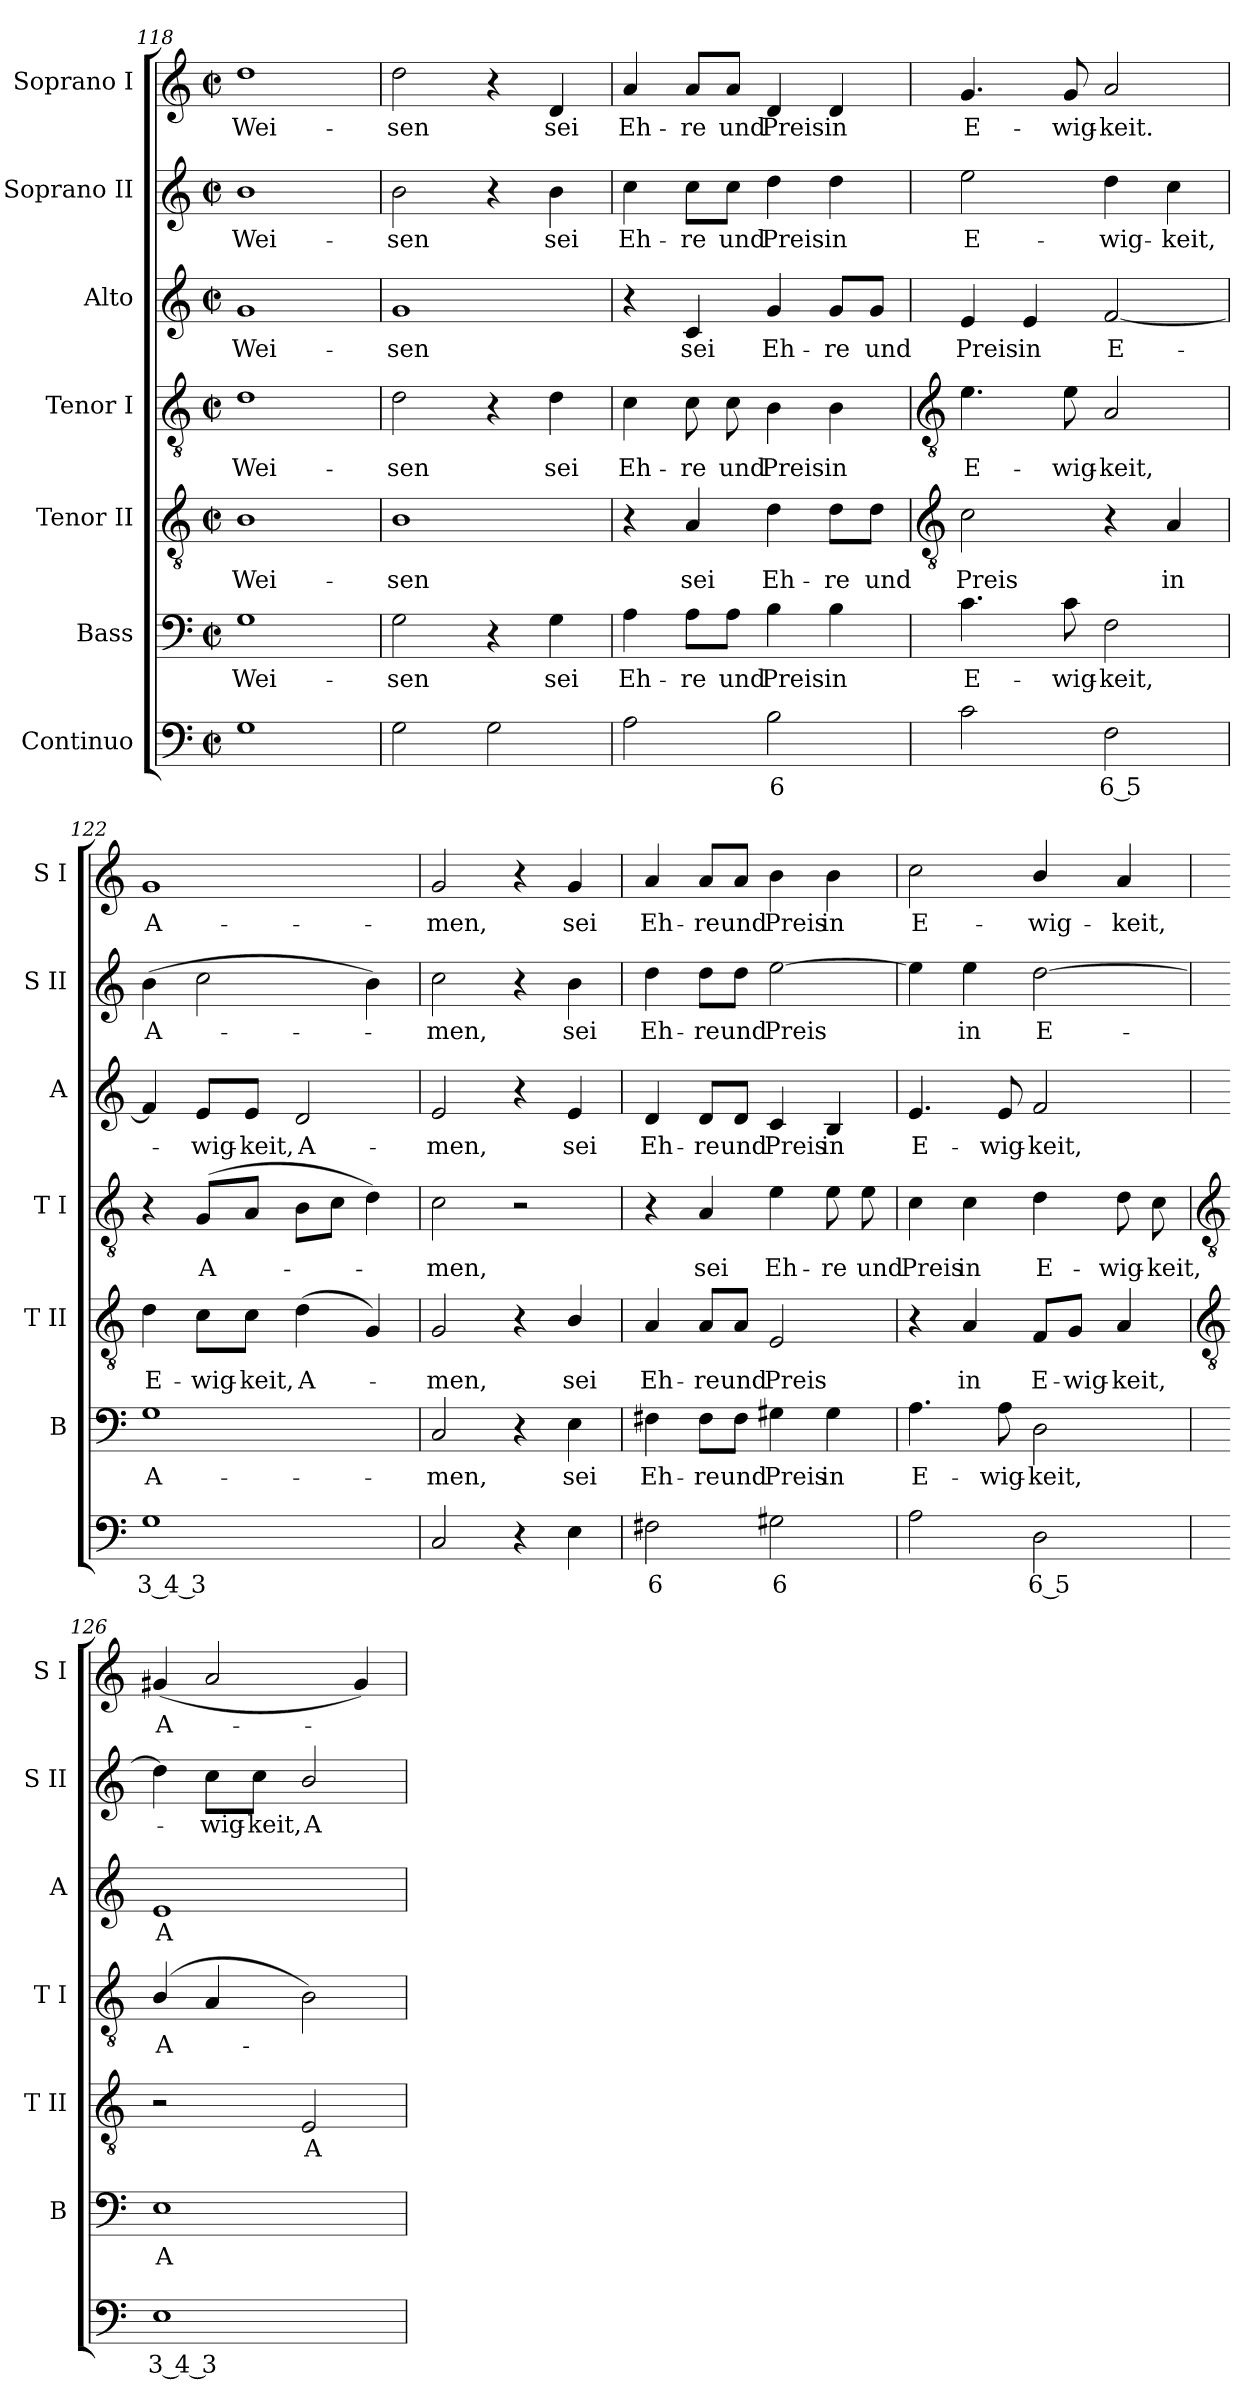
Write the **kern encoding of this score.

**kern	**text	**kern	**text	**kern	**text	**kern	**text	**kern	**text	**kern	**text	**kern	**text
*part7	*part7	*part6	*part6	*part5	*part5	*part4	*part4	*part3	*part3	*part2	*part2	*part1	*part1
*staff7	*staff7	*staff6	*staff6	*staff5	*staff5	*staff4	*staff4	*staff3	*staff3	*staff2	*staff2	*staff1	*staff1
*I"Continuo	*	*I"Bass	*	*I"Tenor II	*	*I"Tenor I	*	*I"Alto	*	*I"Soprano II	*	*I"Soprano I	*
*	*	*I'B	*	*I'T II	*	*I'T I	*	*I'A	*	*I'S II	*	*I'S I	*
*clefF4	*	*clefF4	*	*clefGv2	*	*clefGv2	*	*clefG2	*	*clefG2	*	*clefG2	*
*k[]	*	*k[]	*	*k[]	*	*k[]	*	*k[]	*	*k[]	*	*k[]	*
*C:	*	*C:	*	*C:	*	*C:	*	*C:	*	*C:	*	*C:	*
*M2/2	*	*M2/2	*	*M2/2	*	*M2/2	*	*M2/2	*	*M2/2	*	*M2/2	*
*met(c|)	*	*met(c|)	*	*met(c|)	*	*met(c|)	*	*met(c|)	*	*met(c|)	*	*met(c|)	*
=118	=118	=118	=118	=118	=118	=118	=118	=118	=118	=118	=118	=118	=118
!	!	!	!LO:LY:b	!	!LO:LY:b	!	!LO:LY:b	!	!LO:LY:b	!	!LO:LY:b	!	!LO:LY:b
1G	.	1G	Wei-	1B	Wei-	1d	Wei-	1g	Wei-	1b	Wei-	1dd	Wei-
=119	=119	=119	=119	=119	=119	=119	=119	=119	=119	=119	=119	=119	=119
!	!	!	!LO:LY:b	!	!LO:LY:b	!	!LO:LY:b	!	!LO:LY:b	!	!LO:LY:b	!	!LO:LY:b
2G	.	2G	-sen	1B	-sen	2d	-sen	1g	-sen	2b	-sen	2dd	-sen
2G	.	4r	.	.	.	4r	.	.	.	4r	.	4r	.
!	!	!	!LO:LY:b	!	!	!	!LO:LY:b	!	!	!	!LO:LY:b	!	!LO:LY:b
.	.	4G	sei	.	.	4d	sei	.	.	4b	sei	4d	sei
=120	=120	=120	=120	=120	=120	=120	=120	=120	=120	=120	=120	=120	=120
!	!	!	!LO:LY:b	!	!	!	!LO:LY:b	!	!	!	!LO:LY:b	!	!LO:LY:b
2A	.	4A	Eh-	4r	.	4c	Eh-	4r	.	4cc	Eh-	4a	Eh-
!	!	!	!LO:LY:b	!	!LO:LY:b	!	!LO:LY:b	!	!LO:LY:b	!	!LO:LY:b	!	!LO:LY:b
.	.	8A\L	-re	4A	sei	8c	-re	4c	sei	8cc\L	-re	8a/L	-re
!	!	!	!LO:LY:b	!	!	!	!LO:LY:b	!	!	!	!LO:LY:b	!	!LO:LY:b
.	.	8A\J	und	.	.	8c	und	.	.	8cc\J	und	8a/J	und
!	!LO:LY:b	!	!LO:LY:b	!	!LO:LY:b	!	!LO:LY:b	!	!LO:LY:b	!	!LO:LY:b	!	!LO:LY:b
2B	6	4B	Preis	4d	Eh-	4B	Preis	4g	Eh-	4dd	Preis	4d	Preis
!	!	!	!LO:LY:b	!	!LO:LY:b	!	!LO:LY:b	!	!LO:LY:b	!	!LO:LY:b	!	!LO:LY:b
.	.	4B	in	8d\L	-re	4B	in	8g/L	-re	4dd	in	4d	in
!	!	!	!	!	!LO:LY:b	!	!	!	!LO:LY:b	!	!	!	!
.	.	.	.	8d\J	und	.	.	8g/J	und	.	.	.	.
!!LO:LB:g=z
=121	=121	=121	=121	=121	=121	=121	=121	=121	=121	=121	=121	=121	=121
*	*	*	*	*clefGv2	*	*clefGv2	*	*	*	*	*	*	*
!	!	!	!LO:LY:b	!	!LO:LY:b	!	!LO:LY:b	!	!LO:LY:b	!	!LO:LY:b	!	!LO:LY:b
2c	.	4.c	E-	2c	Preis	4.e	E-	4e	Preis	2ee	E-	4.g	E-
!	!	!	!	!	!	!	!	!	!LO:LY:b	!	!	!	!
.	.	.	.	.	.	.	.	4e	in	.	.	.	.
!	!	!	!LO:LY:b	!	!	!	!LO:LY:b	!	!	!	!	!	!LO:LY:b
.	.	8c	-wig-	.	.	8e	-wig-	.	.	.	.	8g	-wig-
!	!LO:LY:b	!	!LO:LY:b	!	!	!	!LO:LY:b	!	!LO:LY:b	!	!LO:LY:b	!	!LO:LY:b
2F	6 5	2F	-keit,	4r	.	2A	-keit,	[2f	E-	4dd	-wig-	2a	-keit.
!	!	!	!	!	!LO:LY:b	!	!	!	!	!	!LO:LY:b	!	!
.	.	.	.	4A	in	.	.	.	.	4cc	-keit,	.	.
=122	=122	=122	=122	=122	=122	=122	=122	=122	=122	=122	=122	=122	=122
!	!LO:LY:b	!	!LO:LY:b	!	!LO:LY:b	!	!	!	!	!	!LO:LY:b	!	!LO:LY:b
1G	3 4 3	1G	A-	4d	E-	4r	.	4f]	.	(>4b	A-	1g	A-
!	!	!	!	!	!LO:LY:b	!	!LO:LY:b	!	!LO:LY:b	!	!	!	!
.	.	.	.	8c\L	-wig-	(>8GL	A-	8e/L	wig-	2cc	.	.	.
!	!	!	!	!	!LO:LY:b	!	!	!	!LO:LY:b	!	!	!	!
.	.	.	.	8c\J	-keit,	8AJ	.	8e/J	-keit,	.	.	.	.
!	!	!	!	!	!LO:LY:b	!	!	!	!LO:LY:b	!	!	!	!
.	.	.	.	(<4d	A-	8BL	.	2d	A-	.	.	.	.
.	.	.	.	.	.	8cJ	.	.	.	.	.	.	.
.	.	.	.	4G)	.	4d)	.	.	.	4b)	.	.	.
=123	=123	=123	=123	=123	=123	=123	=123	=123	=123	=123	=123	=123	=123
!	!	!	!LO:LY:b	!	!LO:LY:b	!	!LO:LY:b	!	!LO:LY:b	!	!LO:LY:b	!	!LO:LY:b
2C	.	2C	-men,	2G	men,	2c	men,	2e	-men,	2cc	men,	2g	-men,
4r	.	4r	.	4r	.	2r	.	4r	.	4r	.	4r	.
!	!	!	!LO:LY:b	!	!LO:LY:b	!	!	!	!LO:LY:b	!	!LO:LY:b	!	!LO:LY:b
4E	.	4E	sei	4B/	sei	.	.	4e	sei	4b	sei	4g	sei
=124	=124	=124	=124	=124	=124	=124	=124	=124	=124	=124	=124	=124	=124
!	!LO:LY:b	!	!LO:LY:b	!	!LO:LY:b	!	!	!	!LO:LY:b	!	!LO:LY:b	!	!LO:LY:b
2F#X	6	4F#X	Eh-	4A	Eh-	4r	.	4d	Eh-	4dd	Eh-	4a	Eh-
!	!	!	!LO:LY:b	!	!LO:LY:b	!	!LO:LY:b	!	!LO:LY:b	!	!LO:LY:b	!	!LO:LY:b
.	.	8F#\L	-re	8A/L	-re	4A	sei	8d/L	-re	8dd\L	-re	8a/L	-re
!	!	!	!LO:LY:b	!	!LO:LY:b	!	!	!	!LO:LY:b	!	!LO:LY:b	!	!LO:LY:b
.	.	8F#\J	und	8A/J	und	.	.	8d/J	und	8dd\J	und	8a/J	und
!	!LO:LY:b	!	!LO:LY:b	!	!LO:LY:b	!	!LO:LY:b	!	!LO:LY:b	!	!LO:LY:b	!	!LO:LY:b
2G#X	6	4G#X	Preis	2E	Preis	4e	Eh-	4c	Preis	[2ee	Preis	4b	Preis
!	!	!	!LO:LY:b	!	!	!	!LO:LY:b	!	!LO:LY:b	!	!	!	!LO:LY:b
.	.	4G#	in	.	.	8e	-re	4B	in	.	.	4b	in
!	!	!	!	!	!	!	!LO:LY:b	!	!	!	!	!	!
.	.	.	.	.	.	8e	und	.	.	.	.	.	.
=125	=125	=125	=125	=125	=125	=125	=125	=125	=125	=125	=125	=125	=125
!	!	!	!LO:LY:b	!	!	!	!LO:LY:b	!	!LO:LY:b	!	!	!	!LO:LY:b
2A	.	4.A	E-	4r	.	4c	Preis	4.e	E-	4ee]	.	2cc	E-
!	!	!	!	!	!LO:LY:b	!	!LO:LY:b	!	!	!	!LO:LY:b	!	!
.	.	.	.	4A	in	4c	in	.	.	4ee	in	.	.
!	!	!	!LO:LY:b	!	!	!	!	!	!LO:LY:b	!	!	!	!
.	.	8A	-wig-	.	.	.	.	8e	-wig-	.	.	.	.
!	!LO:LY:b	!	!LO:LY:b	!	!LO:LY:b	!	!LO:LY:b	!	!LO:LY:b	!	!LO:LY:b	!	!LO:LY:b
2D	6 5	2D	-keit,	8F/L	E-	4d	E-	2f	-keit,	[2dd	E-	4b/	-wig-
!	!	!	!	!	!LO:LY:b	!	!	!	!	!	!	!	!
.	.	.	.	8G/J	-wig-	.	.	.	.	.	.	.	.
!	!	!	!	!	!LO:LY:b	!	!LO:LY:b	!	!	!	!	!	!LO:LY:b
.	.	.	.	4A	-keit,	8d	-wig-	.	.	.	.	4a	-keit,
!	!	!	!	!	!	!	!LO:LY:b	!	!	!	!	!	!
.	.	.	.	.	.	8c	-keit,	.	.	.	.	.	.
!!LO:LB:g=z
=126	=126	=126	=126	=126	=126	=126	=126	=126	=126	=126	=126	=126	=126
*	*	*	*	*clefGv2	*	*clefGv2	*	*	*	*	*	*	*
!	!LO:LY:b	!	!LO:LY:b	!	!	!	!LO:LY:b	!	!LO:LY:b	!	!	!	!LO:LY:b
1E	3 4 3	1E	A-	2r	.	(<4B/	A-	1e	A-	4dd]	.	(<4g#X	A-
!	!	!	!	!	!	!	!	!	!	!	!LO:LY:b	!	!
.	.	.	.	.	.	4A	.	.	.	8cc\L	wig-	2a	.
!	!	!	!	!	!	!	!	!	!	!	!LO:LY:b	!	!
.	.	.	.	.	.	.	.	.	.	8cc\J	-keit,	.	.
!	!	!	!	!	!LO:LY:b	!	!	!	!	!	!LO:LY:b	!	!
.	.	.	.	2E	A-	2B)	.	.	.	2b/	A-	.	.
.	.	.	.	.	.	.	.	.	.	.	.	4g#)	.
=	=	=	=	=	=	=	=	=	=	=	=	=	=
*-	*-	*-	*-	*-	*-	*-	*-	*-	*-	*-	*-	*-	*-
